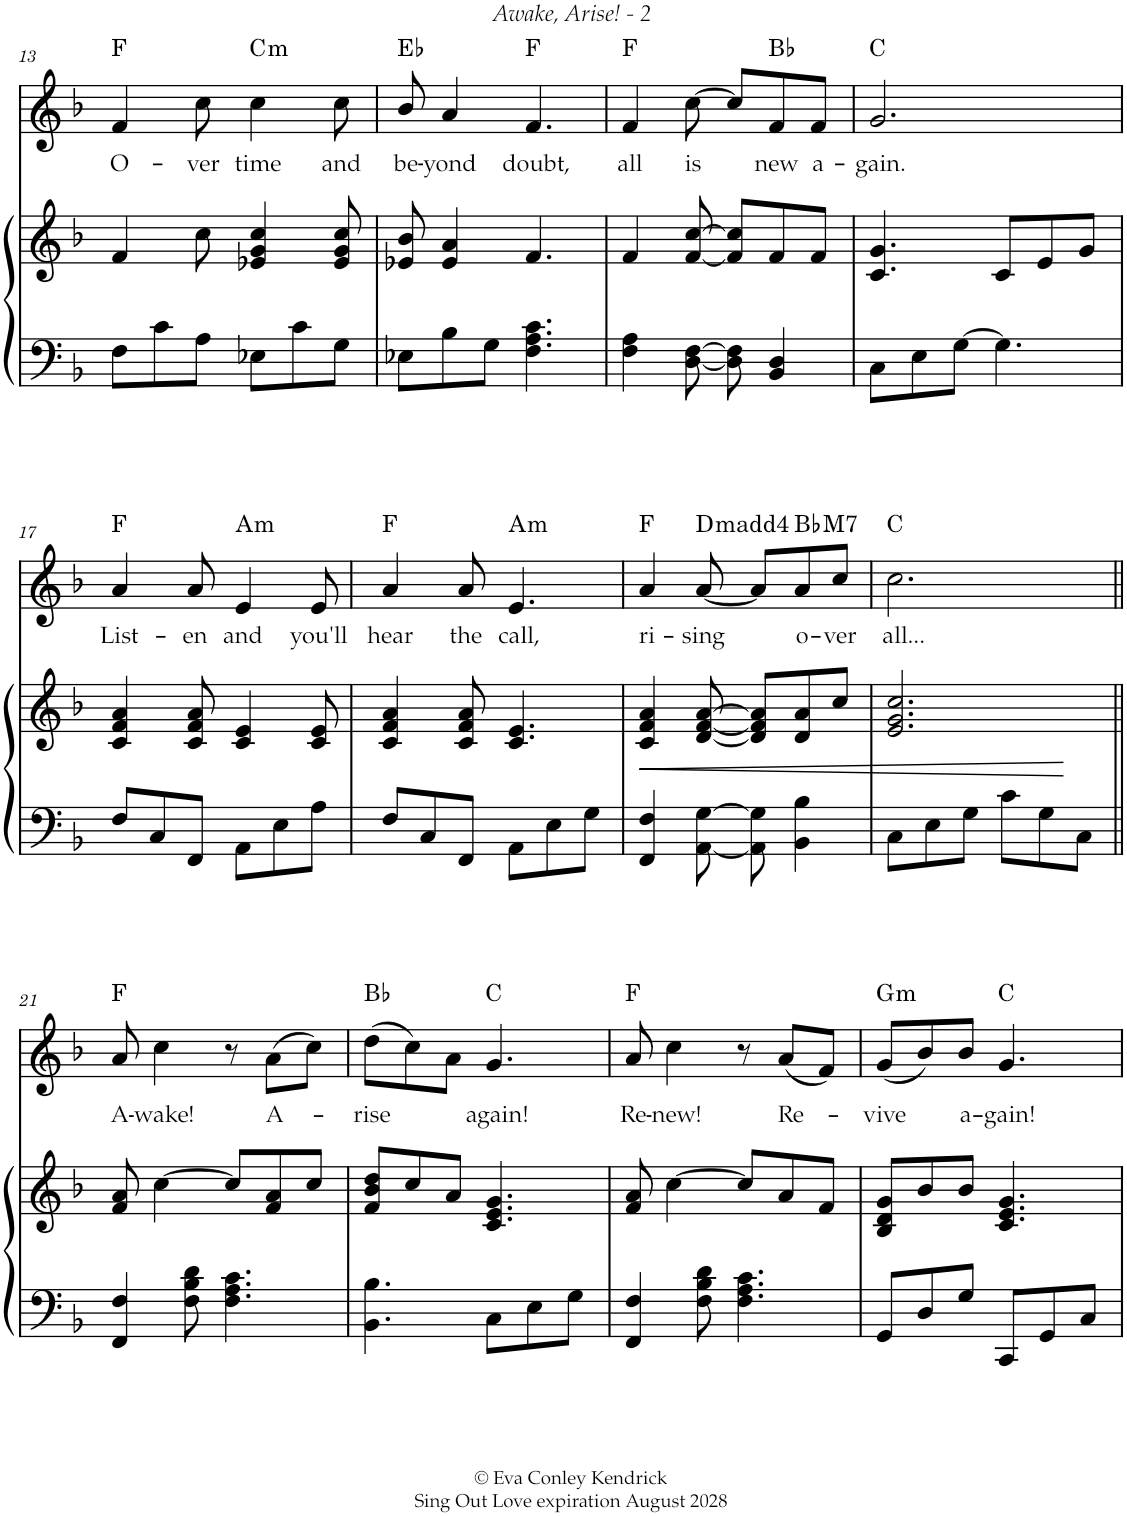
**kern	**kern	**dynam	**kern	**text	**harte
*part2	*part2	*part2	*part1	*part1	*part1
*staff3	*staff2	*staff2/3	*staff1	*staff1	*
*I"Piano	*	*	*I"Violin	*	*
*I'Pno	*	*	*I'Vln	*	*
!!LO:PB:g=z
*clefF4	*clefG2	*	*clefG2	*	*
*k[b-]	*k[b-]	*	*k[b-]	*	*
*M6/8	*M6/8	*	*M6/8	*	*
=13	=13	=13	=13	=13	=13
!	!	!	!	!LO:LY:b	!
8F\L	4f/	.	4f/	O-	F:maj
8c\	.	.	.	.	.
!	!	!	!	!LO:LY:b	!
8A\J	8cc\	.	8cc\	-ver	.
!	!	!	!	!LO:LY:b	!LO:H:kt=m
8E-X\L	4e-X/ 4g/ 4cc/	.	4cc\	time	C:min
8c\	.	.	.	.	.
!	!	!	!	!LO:LY:b	!
8G\J	8e-/ 8g/ 8cc/	.	8cc\	and	.
=14	=14	=14	=14	=14	=14
!	!	!	!	!LO:LY:b	!
8E-X\L	8e-X/ 8b-/	.	8b-/	be-	Eb:maj
!	!	!	!	!LO:LY:b	!
8B-\	4e-/ 4a/	.	4a/	-yond	.
8G\J	.	.	.	.	.
!	!	!	!	!LO:LY:b	!
4.F\ 4.A\ 4.c\	4.f/	.	4.f/	doubt,	F:maj
=15	=15	=15	=15	=15	=15
!	!	!	!	!LO:LY:b	!
4F\ 4A\	4f/	.	4f/	all	F:maj
!	!	!	!	!LO:LY:b	!
[<8D\ [>8F\	[<8f/ [>8cc/	.	[8cc\	is	.
8D\] 8F\]	8f/] 8cc/]L	.	8cc/L]	.	.
!	!	!	!	!LO:LY:b	!
4BB-/ 4D/	8f/	.	8f/	new	Bb:maj
!	!	!	!	!LO:LY:b	!
.	8f/J	.	8f/J	a-	.
=16	=16	=16	=16	=16	=16
!	!	!	!	!LO:LY:b	!
8C\L	4.c/ 4.g/	.	2.g/	-gain.	C:maj
8E\	.	.	.	.	.
[>8G\J	.	.	.	.	.
4.G\]	8c/L	.	.	.	.
.	8e/	.	.	.	.
.	8g/J	.	.	.	.
!!LO:LB:g=z
=17	=17	=17	=17	=17	=17
!	!	!	!	!LO:LY:b	!
8F/L	4c/ 4f/ 4a/	.	4a/	List-	F:maj
8C/	.	.	.	.	.
!	!	!	!	!LO:LY:b	!
8FF/J	8c/ 8f/ 8a/	.	8a/	-en	.
!	!	!	!	!LO:LY:b	!LO:H:kt=m
8AA\L	4c/ 4e/	.	4e/	and	A:min
8E\	.	.	.	.	.
!	!	!	!	!LO:LY:b	!
8A\J	8c/ 8e/	.	8e/	you'll	.
=18	=18	=18	=18	=18	=18
!	!	!	!	!LO:LY:b	!
8F/L	4c/ 4f/ 4a/	.	4a/	hear	F:maj
8C/	.	.	.	.	.
!	!	!	!	!LO:LY:b	!
8FF/J	8c/ 8f/ 8a/	.	8a/	the	.
!	!	!	!	!LO:LY:b	!LO:H:kt=m
8AA\L	4.c/ 4.e/	.	4.e/	call,	A:min
8E\	.	.	.	.	.
8G\J	.	.	.	.	.
=19	=19	=19	=19	=19	=19
!	!	!LO:HP:b	!	!LO:LY:b	!
4FF/ 4F/	4c/ 4f/ 4a/	<	4a/	ri-	F:maj
!	!	!	!	!LO:LY:b	!LO:H:kt=m
[<8AA\ [>8G\	[<8d/ [<8f/ [>8a/	.	[<8a/	-sing	D:min(4)
8AA\] 8G\]	8d/] 8f/] 8a/]L	.	8a/L]	.	.
!	!	!	!	!LO:LY:b	!LO:H:kt=M7
4BB-\ 4B-\	8d/ 8a/	.	8a/	o-	Bb:maj7
!	!	!	!	!LO:LY:b	!
.	8cc/J	.	8cc/J	-ver	.
=20	=20	=20	=20	=20	=20
!	!	!	!	!LO:LY:b	!
8C\L	2.e/ 2.g/ 2.cc/	.	2.cc\	all...	C:maj
8E\	.	.	.	.	.
8G\J	.	.	.	.	.
8c\L	.	.	.	.	.
8G\	.	.	.	.	.
8C\J	.	.	.	.	.
.	.	[	.	.	.
!!LO:LB:g=z
=21||	=21||	=21||	=21||	=21||	=21||
!	!	!	!	!LO:LY:b	!
4FF/ 4F/	8f/ 8a/	.	8a/	A-	F:maj
!	!	!	!	!LO:LY:b	!
.	[>4cc\	.	4cc\	-wake!	.
8F\ 8B-\ 8d\	.	.	.	.	.
4.F\ 4.A\ 4.c\	8cc/L]	.	8r	.	.
!	!	!	!	!LO:LY:b	!
.	8f/ 8a/	.	(>8a\L	A-	.
.	8cc/J	.	8cc\J)	.	.
=22	=22	=22	=22	=22	=22
!	!	!	!	!LO:LY:b	!
4.BB-\ 4.B-\	8f/ 8b-/ 8dd/L	.	(>8dd\L	-rise	Bb:maj
.	8cc/	.	8cc\)	.	.
.	8a/J	.	8a\J	.	.
!	!	!	!	!LO:LY:b	!
8C\L	4.c/ 4.e/ 4.g/	.	4.g/	again!	C:maj
8E\	.	.	.	.	.
8G\J	.	.	.	.	.
=23	=23	=23	=23	=23	=23
!	!	!	!	!LO:LY:b	!
4FF/ 4F/	8f/ 8a/	.	8a/	Re-	F:maj
!	!	!	!	!LO:LY:b	!
.	[>4cc\	.	4cc\	-new!	.
8F\ 8B-\ 8d\	.	.	.	.	.
4.F\ 4.A\ 4.c\	8cc/L]	.	8r	.	.
!	!	!	!	!LO:LY:b	!
.	8a/	.	(<8a/L	Re-	.
.	8f/J	.	8f/J)	.	.
=24	=24	=24	=24	=24	=24
!	!	!	!	!LO:LY:b	!LO:H:kt=m
8GG/L	8B-/ 8d/ 8g/L	.	(<8g/L	-vive	G:min
8D/	8b-/	.	8b-/)	.	.
!	!	!	!	!LO:LY:b	!
8G/J	8b-/J	.	8b-/J	a-	.
!	!	!	!	!LO:LY:b	!
8CC/L	4.c/ 4.e/ 4.g/	.	4.g/	-gain!	C:maj
8GG/	.	.	.	.	.
8C/J	.	.	.	.	.
=	=	=	=	=	=
*-	*-	*-	*-	*-	*-
